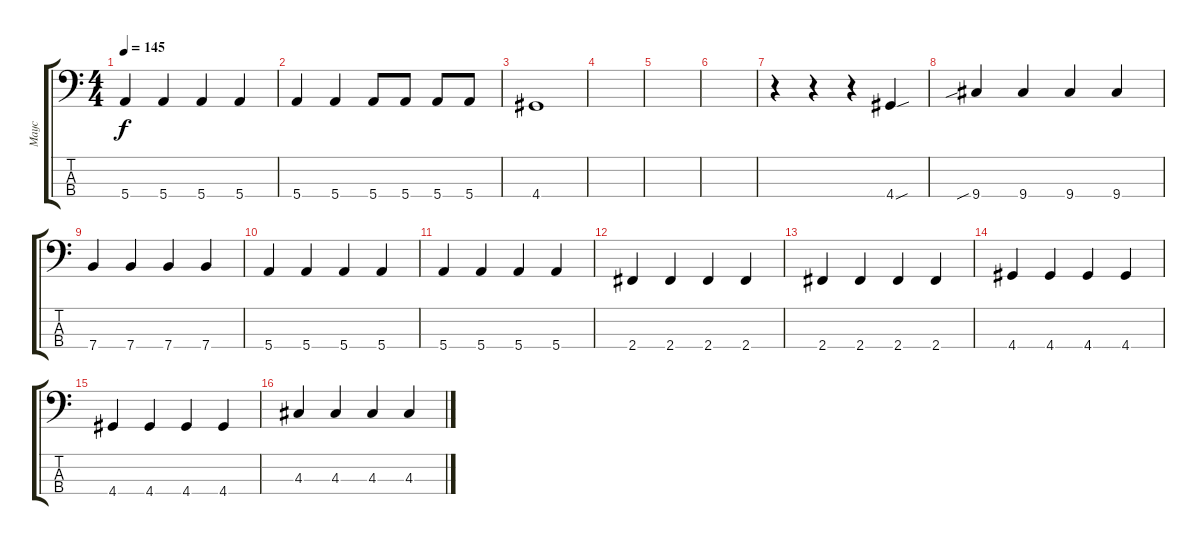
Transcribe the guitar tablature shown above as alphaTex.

\track ("Маус" "Маус") {instrument electricbassfinger}
\staff {score tabs}
\tuning (G2 D2 A1 E1) {hide}
\ts (4 4)
\tempo 145
\clef f4
\ks c
5.4.4{dy f} 5.4.4 5.4.4 5.4.4 |
5.4.4 5.4.4 5.4.8 5.4.8 5.4.8 5.4.8 |
4.4.1 |
|
|
|
r.4 r.4 r.4 4.4{sou}.4 |
9.4{sib}.4 9.4.4 9.4.4 9.4.4 |
7.4.4 7.4.4 7.4.4 7.4.4 |
5.4.4 5.4.4 5.4.4 5.4.4 |
5.4.4 5.4.4 5.4.4 5.4.4 |
2.4.4 2.4.4 2.4.4 2.4.4 |
2.4.4 2.4.4 2.4.4 2.4.4 |
4.4.4 4.4.4 4.4.4 4.4.4 |
4.4.4 4.4.4 4.4.4 4.4.4 |
4.3.4 4.3.4 4.3.4 4.3.4
